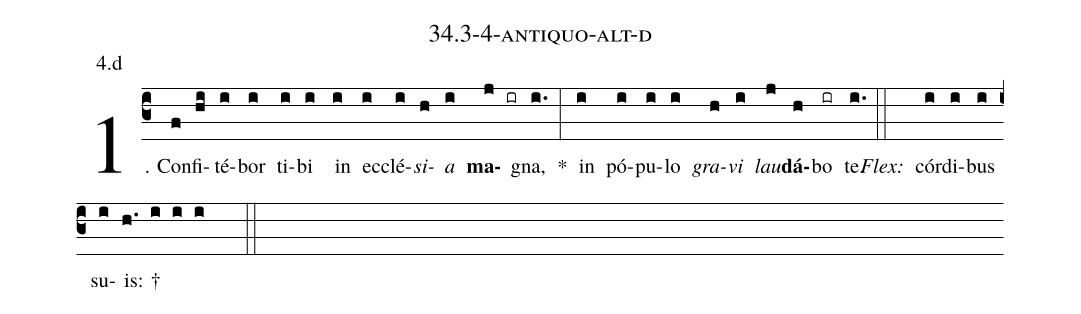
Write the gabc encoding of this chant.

name: 34.3-4-antiquo-alt-d;
annotation: 4.d;
%%
(c3)1. Con(f)fi(hi)té(i)bor(i) ti(i)bi(i) in(i) ec(i)clé(i)<i>si</i>(h)<i>a</i>(i) <b>ma</b>(j ir)gna,(i.) *(:) in(i) pó(i)pu(i)lo(i) <i>gra</i>(h)<i>vi</i>(i) <i>lau</i>(j)<b>dá</b>(h)bo(ir) te.(i.) (::)
<i>Flex:</i>()  cór(i)di(i)bus(i) su(i)is: †(h. i i i  ::)

%E(i) u(h) o(i) u(j) a(h) e.(i.) (::)
